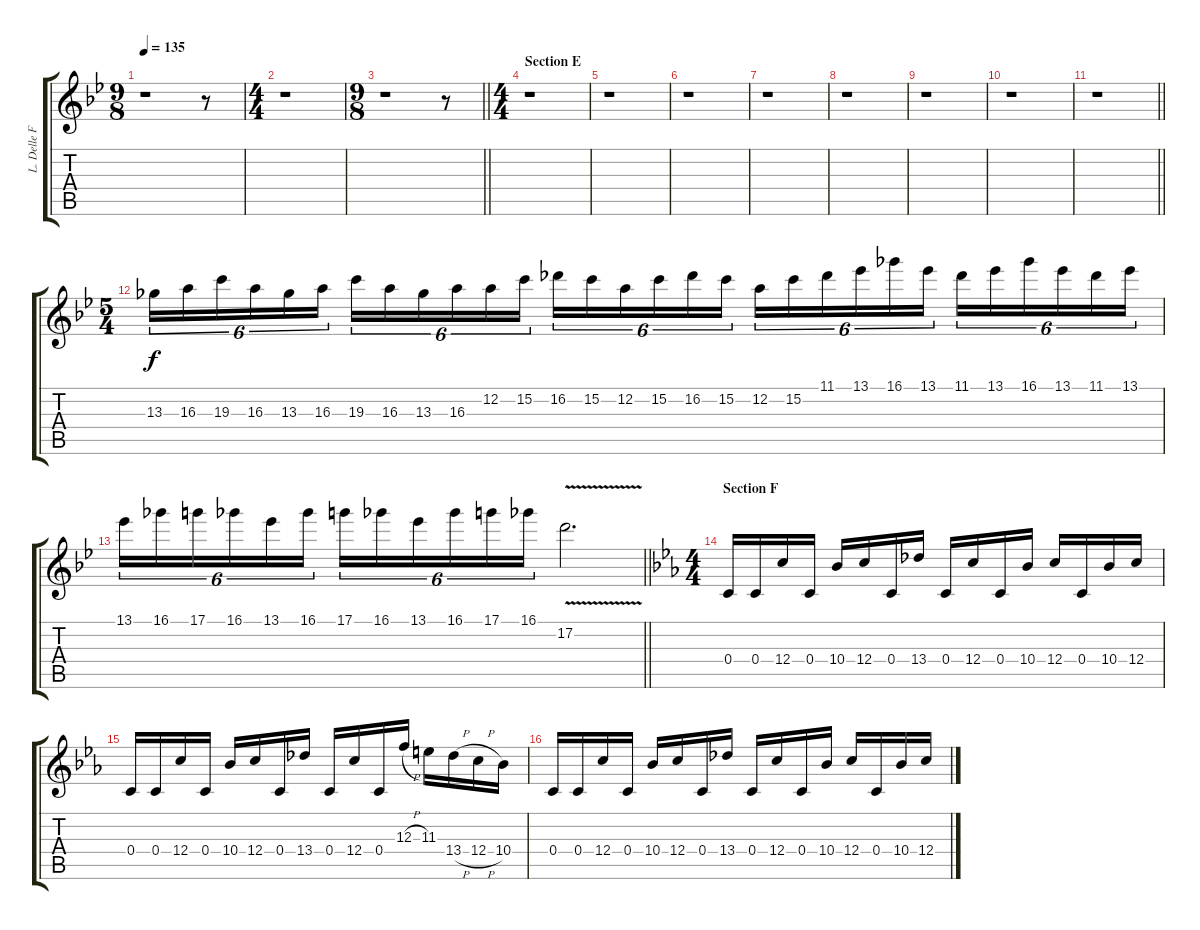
\track ("L. Delle Fave (Guitar Lead)" "L. Delle F") {instrument overdrivenguitar}
\staff {score tabs}
\tuning (D4 A3 F3 C3 G2 D2) {hide}
\ts (9 8)
\tempo 135
\clef g2
\ks gminor
r.1{dy f} r.8 |
\ts (4 4)
r.1 |
\ts (9 8)
\barLineRight lightlight
r.1 r.8 |
\ts (4 4)
\section ("" "Section E")
r.1 |
r.1 |
r.1 |
r.1 |
r.1 |
r.1 |
r.1 |
\barLineRight lightlight
r.1 |
\ts (5 4)
13.3.16{tu (6 4) balance 8} 16.3.16{tu (6 4)} 19.3.16{tu (6 4)} 16.3.16{tu (6 4)} 13.3.16{tu (6 4)} 16.3.16{tu (6 4)} 19.3.16{tu (6 4)} 16.3.16{tu (6 4)} 13.3.16{tu (6 4)} 16.3.16{tu (6 4)} 12.2.16{tu (6 4)} 15.2.16{tu (6 4)} 16.2.16{tu (6 4)} 15.2.16{tu (6 4)} 12.2.16{tu (6 4)} 15.2.16{tu (6 4)} 16.2.16{tu (6 4)} 15.2.16{tu (6 4)} 12.2.16{tu (6 4)} 15.2.16{tu (6 4)} 11.1.16{tu (6 4)} 13.1.16{tu (6 4)} 16.1.16{tu (6 4)} 13.1.16{tu (6 4)} 11.1.16{tu (6 4)} 13.1.16{tu (6 4)} 16.1.16{tu (6 4)} 13.1.16{tu (6 4)} 11.1.16{tu (6 4)} 13.1.16{tu (6 4)} |
\barLineRight lightlight
13.1.16{tu (6 4)} 16.1.16{tu (6 4)} 17.1.16{tu (6 4)} 16.1.16{tu (6 4)} 13.1.16{tu (6 4)} 16.1.16{tu (6 4)} 17.1.16{tu (6 4)} 16.1.16{tu (6 4)} 13.1.16{tu (6 4)} 16.1.16{tu (6 4)} 17.1.16{tu (6 4)} 16.1.16{tu (6 4)} 17.2{v}.2{d} |
\ts (4 4)
\section ("" "Section F")
\ks cminor
0.4.16 0.4.16 12.4.16 0.4.16 10.4.16 12.4.16 0.4.16 13.4.16 0.4.16 12.4.16 0.4.16 10.4.16 12.4.16 0.4.16 10.4.16 12.4.16 |
0.4.16 0.4.16 12.4.16 0.4.16 10.4.16 12.4.16 0.4.16 13.4.16 0.4.16 12.4.16 0.4.16 12.3{h}.16 11.3.16 13.4{h}.16 12.4{h}.16 10.4.16 |
0.4.16 0.4.16 12.4.16 0.4.16 10.4.16 12.4.16 0.4.16 13.4.16 0.4.16 12.4.16 0.4.16 10.4.16 12.4.16 0.4.16 10.4.16 12.4.16
